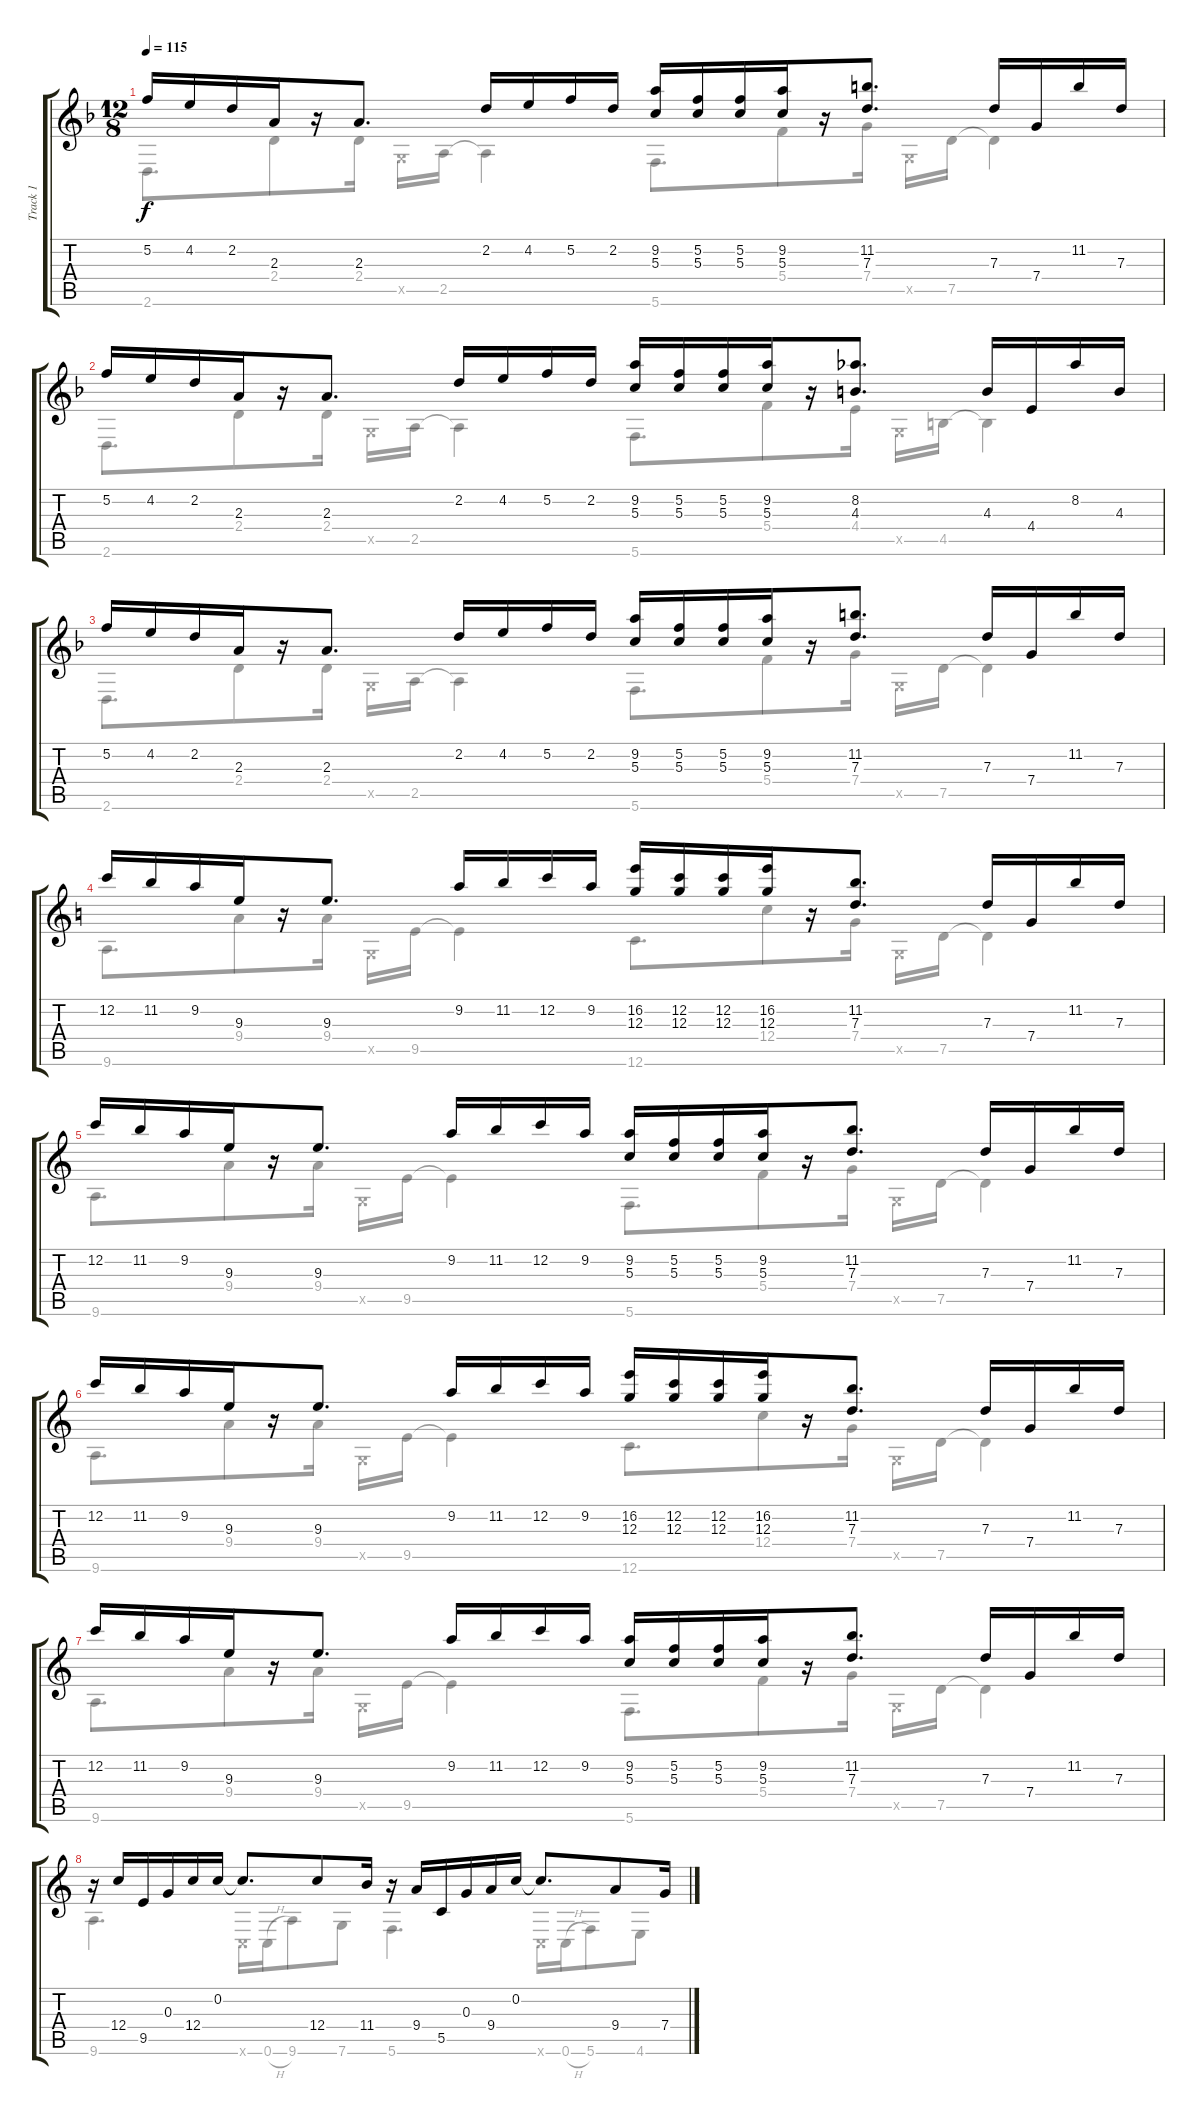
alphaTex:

\track ("Track 1" "Track 1") {instrument acousticguitarsteel}
\staff {score tabs}
\tuning (E4 C4 G3 C3 G2 C2) {hide}
\voice
\ts (12 8)
\tempo 115
\clef g2
\ks dminor
5.2.16{dy f} 4.2.16 2.2.16 2.3.16 r.16 2.3.8{d} 2.2.16 4.2.16 5.2.16 2.2.16 (9.2 5.3).16 (5.2 5.3).16 (5.2 5.3).16 (9.2 5.3).16 r.16 (11.2 7.3).8{d} 7.3.16 7.4.16 11.2.16 7.3.16 |
5.2.16 4.2.16 2.2.16 2.3.16 r.16 2.3.8{d} 2.2.16 4.2.16 5.2.16 2.2.16 (9.2 5.3).16 (5.2 5.3).16 (5.2 5.3).16 (9.2 5.3).16 r.16 (8.2 4.3).8{d} 4.3.16 4.4.16 8.2.16 4.3.16 |
5.2.16 4.2.16 2.2.16 2.3.16 r.16 2.3.8{d} 2.2.16 4.2.16 5.2.16 2.2.16 (9.2 5.3).16 (5.2 5.3).16 (5.2 5.3).16 (9.2 5.3).16 r.16 (11.2 7.3).8{d} 7.3.16 7.4.16 11.2.16 7.3.16 |
\ks aminor
12.2.16 11.2.16 9.2.16 9.3.16 r.16 9.3.8{d} 9.2.16 11.2.16 12.2.16 9.2.16 (16.2 12.3).16 (12.2 12.3).16 (12.2 12.3).16 (16.2 12.3).16 r.16 (11.2 7.3).8{d} 7.3.16 7.4.16 11.2.16 7.3.16 |
12.2.16 11.2.16 9.2.16 9.3.16 r.16 9.3.8{d} 9.2.16 11.2.16 12.2.16 9.2.16 (9.2 5.3).16 (5.2 5.3).16 (5.2 5.3).16 (9.2 5.3).16 r.16 (11.2 7.3).8{d} 7.3.16 7.4.16 11.2.16 7.3.16 |
12.2.16 11.2.16 9.2.16 9.3.16 r.16 9.3.8{d} 9.2.16 11.2.16 12.2.16 9.2.16 (16.2 12.3).16 (12.2 12.3).16 (12.2 12.3).16 (16.2 12.3).16 r.16 (11.2 7.3).8{d} 7.3.16 7.4.16 11.2.16 7.3.16 |
12.2.16 11.2.16 9.2.16 9.3.16 r.16 9.3.8{d} 9.2.16 11.2.16 12.2.16 9.2.16 (9.2 5.3).16 (5.2 5.3).16 (5.2 5.3).16 (9.2 5.3).16 r.16 (11.2 7.3).8{d} 7.3.16 7.4.16 11.2.16 7.3.16 |
r.16 12.4.16 9.5.16 0.3.16 12.4.16 0.2.16 0.2{t}.8{d} 12.4.8 11.4.16 r.16 9.4.16 5.5.16 0.3.16 9.4.16 0.2.16 0.2{t}.8{d} 9.4.8 7.4.16
\voice
\clef g2
\ottava regular
\simile none
\ks dminor
2.6.8{d dy f} 2.4.8 2.4.16 0.5{x}.16 2.5.16 2.5{t}.4 5.6.8{d} 5.4.8 7.4.16 0.5{x}.16 7.5.16 7.5{t}.4 |
2.6.8{d} 2.4.8 2.4.16 0.5{x}.16 2.5.16 2.5{t}.4 5.6.8{d} 5.4.8 4.4.16 0.5{x}.16 4.5.16 4.5{t}.4 |
2.6.8{d} 2.4.8 2.4.16 0.5{x}.16 2.5.16 2.5{t}.4 5.6.8{d} 5.4.8 7.4.16 0.5{x}.16 7.5.16 7.5{t}.4 |
\ks aminor
9.6.8{d} 9.4.8 9.4.16 0.5{x}.16 9.5.16 9.5{t}.4 12.6.8{d} 12.4.8 7.4.16 0.5{x}.16 7.5.16 7.5{t}.4 |
9.6.8{d} 9.4.8 9.4.16 0.5{x}.16 9.5.16 9.5{t}.4 5.6.8{d} 5.4.8 7.4.16 0.5{x}.16 7.5.16 7.5{t}.4 |
9.6.8{d} 9.4.8 9.4.16 0.5{x}.16 9.5.16 9.5{t}.4 12.6.8{d} 12.4.8 7.4.16 0.5{x}.16 7.5.16 7.5{t}.4 |
9.6.8{d} 9.4.8 9.4.16 0.5{x}.16 9.5.16 9.5{t}.4 5.6.8{d} 5.4.8 7.4.16 0.5{x}.16 7.5.16 7.5{t}.4 |
9.6.4{d} 0.6{x}.16 0.6{h}.16 9.6.8 7.6.8 5.6.4{d} 0.6{x}.16 0.6{h}.16 5.6.8 4.6.8
